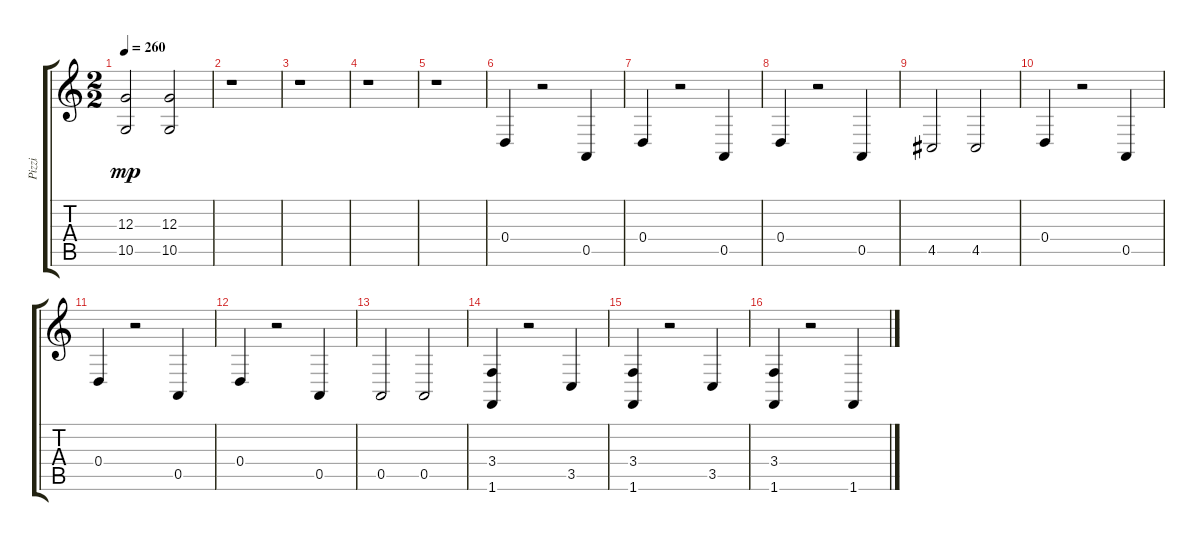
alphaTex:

\track ("Pizzi" "Pizzi") {instrument pizzicatostrings}
\staff {score tabs}
\tuning (E4 B3 G3 D3 A2 E2) {hide}
\ts (2 2)
\tempo 260
\clef g2
\ks c
(12.3 10.5).2{dy mp} (12.3 10.5).2 |
r.1 |
r.1 |
r.1 |
r.1 |
0.4.4 r.2 0.5.4 |
0.4.4 r.2 0.5.4 |
0.4.4 r.2 0.5.4 |
4.5.2 4.5.2 |
0.4.4 r.2 0.5.4 |
0.4.4 r.2 0.5.4 |
0.4.4 r.2 0.5.4 |
0.5.2 0.5.2 |
(3.4 1.6).4 r.2 3.5.4 |
(3.4 1.6).4 r.2 3.5.4 |
(3.4 1.6).4 r.2 1.6.4
